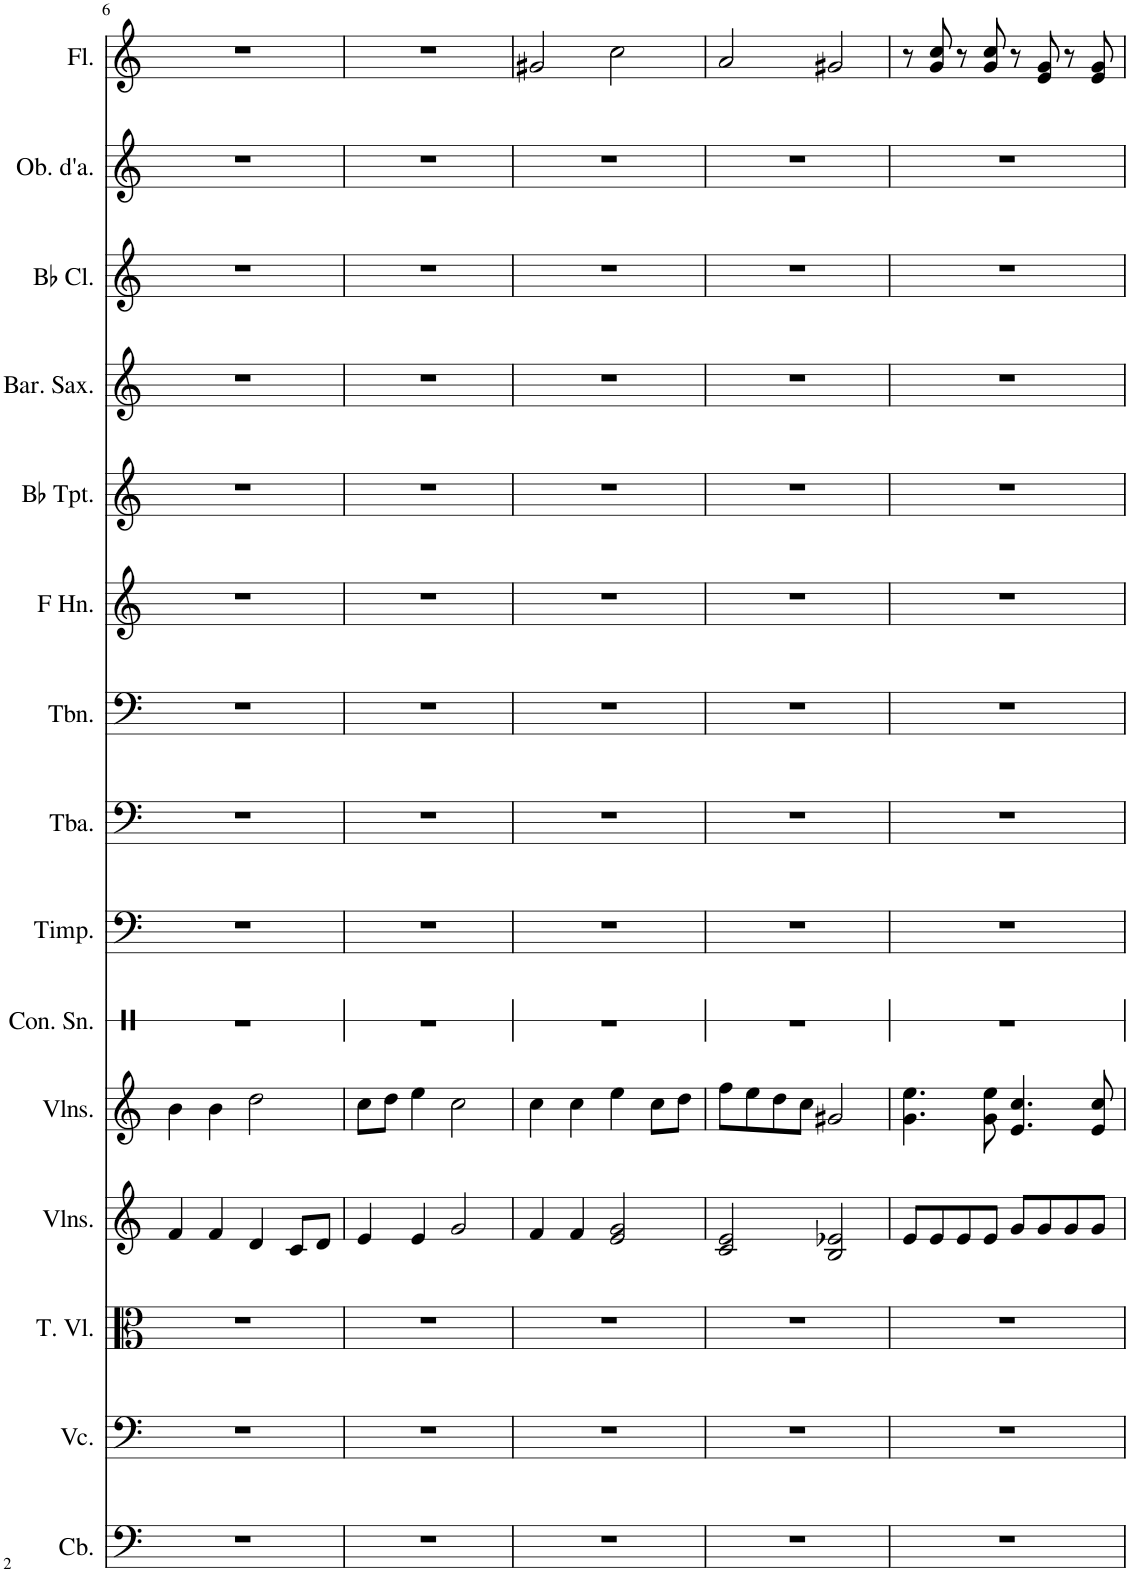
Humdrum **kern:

**kern	**kern	**kern	**kern	**kern	**kern	**kern	**kern	**kern	**kern	**kern	**kern	**kern	**kern	**kern
*part15	*part14	*part13	*part12	*part11	*part10	*part9	*part8	*part7	*part6	*part5	*part4	*part3	*part2	*part1
*staff15	*staff14	*staff13	*staff12	*staff11	*staff10	*staff9	*staff8	*staff7	*staff6	*staff5	*staff4	*staff3	*staff2	*staff1
*I"Contrabass, Cb.(15)	*I"Violoncello, Vcl.	*I"Tenor Viol, Vla.(13)	*I"Violins, Vl.II	*I"Violins, Vl.I(11)	*I"Concert Snare Drum, Perc.	*I"Timpani, Tp.(9)	*I"Tuba, Tuba(8)	*I"Trombone, Tb.(7)	*I"Horn in F, Hn.(6)	*I"Bb Trumpet, Tr.(5)	*I"Baritone Saxophone, B.Sax(4)	*I"Bb Clarinet, Cl.(3)	*I"Oboe d'amore, Ob.(2)	*I"Flute, Fl. (1)
*I'Cb.	*I'Vc.	*I'T. Vl.	*I'Vlns.	*I'Vlns.	*I'Con. Sn.	*I'Timp.	*I'Tba.	*I'Tbn.	*I'F Hn.	*I'Bb Tpt.	*I'Bar. Sax.	*I'Bb Cl.	*I'Ob. d'a.	*I'Fl.
!!LO:PB:g=z
*clefF4	*clefF4	*clefC3	*clefG2	*clefG2	*clefX	*clefF4	*clefF4	*clefF4	*clefG2	*clefG2	*clefG2	*clefG2	*clefG2	*clefG2
*Trd7c12	*	*	*	*	*	*	*	*	*Trd4c7	*Trd1c2	*Trd12c21	*Trd1c2	*Trd2c3	*
*k[]	*k[]	*k[]	*k[]	*k[]	*k[]	*k[]	*k[]	*k[]	*k[]	*k[]	*k[]	*k[]	*k[]	*k[]
*M4/4	*M4/4	*M4/4	*M4/4	*M4/4	*M4/4	*M4/4	*M4/4	*M4/4	*M4/4	*M4/4	*M4/4	*M4/4	*M4/4	*M4/4
=6	=6	=6	=6	=6	=6	=6	=6	=6	=6	=6	=6	=6	=6	=6
1r	1r	1r	4f/	4b\	1r	1r	1r	1r	1r	1r	1r	1r	1r	1r
.	.	.	4f/	4b\	.	.	.	.	.	.	.	.	.	.
.	.	.	4d/	2dd\	.	.	.	.	.	.	.	.	.	.
.	.	.	8c/L	.	.	.	.	.	.	.	.	.	.	.
.	.	.	8d/J	.	.	.	.	.	.	.	.	.	.	.
=7	=7	=7	=7	=7	=7	=7	=7	=7	=7	=7	=7	=7	=7	=7
1r	1r	1r	4e/	8cc\L	1r	1r	1r	1r	1r	1r	1r	1r	1r	1r
.	.	.	.	8dd\J	.	.	.	.	.	.	.	.	.	.
.	.	.	4e/	4ee\	.	.	.	.	.	.	.	.	.	.
.	.	.	2g/	2cc\	.	.	.	.	.	.	.	.	.	.
=8	=8	=8	=8	=8	=8	=8	=8	=8	=8	=8	=8	=8	=8	=8
1r	1r	1r	4f/	4cc\	1r	1r	1r	1r	1r	1r	1r	1r	1r	2g#X/
.	.	.	4f/	4cc\	.	.	.	.	.	.	.	.	.	.
.	.	.	2e/ 2g/	4ee\	.	.	.	.	.	.	.	.	.	2cc\
.	.	.	.	8cc\L	.	.	.	.	.	.	.	.	.	.
.	.	.	.	8dd\J	.	.	.	.	.	.	.	.	.	.
=9	=9	=9	=9	=9	=9	=9	=9	=9	=9	=9	=9	=9	=9	=9
1r	1r	1r	2c/ 2e/	8ff\L	1r	1r	1r	1r	1r	1r	1r	1r	1r	2a/
.	.	.	.	8ee\	.	.	.	.	.	.	.	.	.	.
.	.	.	.	8dd\	.	.	.	.	.	.	.	.	.	.
.	.	.	.	8cc\J	.	.	.	.	.	.	.	.	.	.
.	.	.	2B/ 2e-X/	2g#X/	.	.	.	.	.	.	.	.	.	2g#X/
=10	=10	=10	=10	=10	=10	=10	=10	=10	=10	=10	=10	=10	=10	=10
1r	1r	1r	8e/L	4.g\ 4.ee\	1r	1r	1r	1r	1r	1r	1r	1r	1r	8r
.	.	.	8e/	.	.	.	.	.	.	.	.	.	.	8g/ 8cc/
.	.	.	8e/	.	.	.	.	.	.	.	.	.	.	8r
.	.	.	8e/J	8g\ 8ee\	.	.	.	.	.	.	.	.	.	8g/ 8cc/
.	.	.	8g/L	4.e/ 4.cc/	.	.	.	.	.	.	.	.	.	8r
.	.	.	8g/	.	.	.	.	.	.	.	.	.	.	8e/ 8g/
.	.	.	8g/	.	.	.	.	.	.	.	.	.	.	8r
.	.	.	8g/J	8e/ 8cc/	.	.	.	.	.	.	.	.	.	8e/ 8g/
=	=	=	=	=	=	=	=	=	=	=	=	=	=	=
*-	*-	*-	*-	*-	*-	*-	*-	*-	*-	*-	*-	*-	*-	*-
